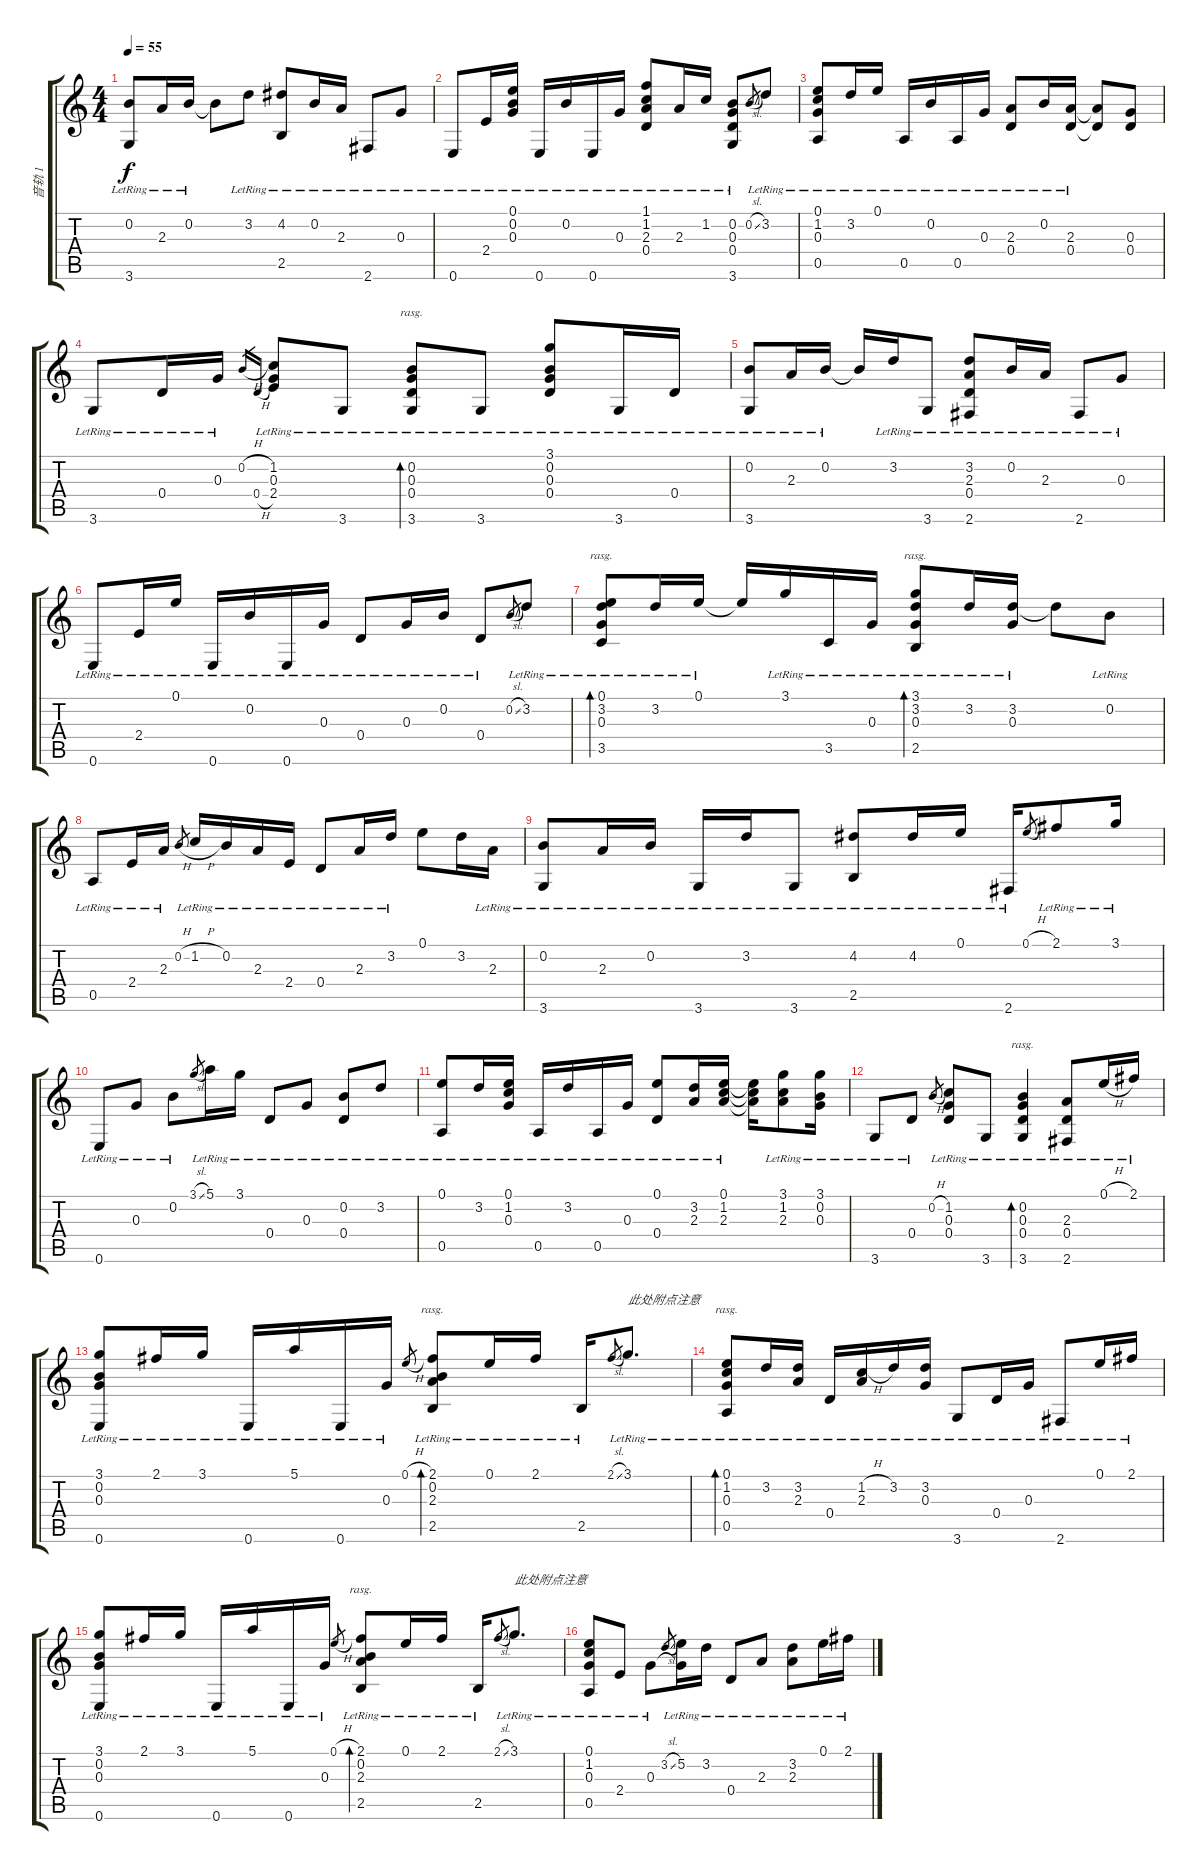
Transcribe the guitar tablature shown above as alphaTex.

\track ("音轨 1" "音轨 1") {instrument acousticguitarnylon}
\staff {score tabs}
\tuning (E4 B3 G3 D3 A2 E2) {hide}
\ts (4 4)
\tempo 55
\clef g2
\ks c
(0.2{lr} 3.6).8{dy f} 2.3{lr}.16 0.2{lr}.16 0.2{t}.8 3.2{lr}.8 (4.2{lr} 2.5{lr}).8 0.2{lr}.16 2.3{lr}.16 2.6{lr}.8 0.3{lr}.8 |
0.6{lr}.8 2.4{lr}.16 (0.1{lr} 0.2{lr} 0.3{lr}).16 0.6{lr}.16 0.2{lr}.16 0.6{lr}.16 0.3{lr}.16 (1.1{lr} 1.2{lr} 2.3{lr} 0.4{lr}).8 2.3{lr}.16 1.2{lr}.16 (0.2{lr} 0.3{lr} 0.4{lr} 3.6{lr}).8 0.2{sl}.8{gr} 3.2{lr}.8 |
(0.1{lr} 1.2{lr} 0.3{lr} 0.5{lr}).8 3.2{lr}.16 0.1{lr}.16 0.5{lr}.16 0.2{lr}.16 0.5{lr}.16 0.3{lr}.16 (2.3{lr} 0.4{lr}).8 0.2{lr}.16 (2.3{lr} 0.4).16 (2.3{t} 0.4{t}).8 (0.3 0.4).8 |
3.6{lr}.8 0.4{lr}.16 0.3{lr}.16 0.2{h}.16{gr} 0.4{h}.16{gr} (1.2{lr} 0.3{lr} 2.4{lr}).8 3.6{lr}.8 (0.2{lr} 0.3{lr} 0.4{lr} 3.6{lr}).8{bd 480 rasg ii} 3.6{lr}.8 (3.1{lr} 0.2{lr} 0.3{lr} 0.4{lr}).8 3.6{lr}.16 0.4{lr}.16 |
(0.2{lr} 3.6{lr}).8 2.3{lr}.16 0.2{lr}.16 0.2{t}.16 3.2{lr}.16 3.6{lr}.8 (3.2{lr} 2.3{lr} 0.4{lr} 2.6{lr}).8 0.2{lr}.16 2.3{lr}.16 2.6{lr}.8 0.3{lr}.8 |
0.6{lr}.8 2.4{lr}.16 0.1{lr}.16 0.6{lr}.16 0.2{lr}.16 0.6{lr}.16 0.3{lr}.16 0.4{lr}.8 0.3{lr}.16 0.2{lr}.16 0.4{lr}.8 0.2{sl}.8{gr} 3.2{lr}.8 |
(0.1{lr} 3.2{lr} 0.3{lr} 3.5).8{bd 480 rasg ii} 3.2{lr}.16 0.1{lr}.16 0.1{t}.16 3.1{lr}.16 3.5{lr}.16 0.3{lr}.16 (3.1{lr} 3.2{lr} 0.3{lr} 2.5{lr}).8{bd 480 rasg ii} 3.2{lr}.16 (3.2{lr} 0.3).16 3.2{t}.8 0.2{lr}.8 |
0.5{lr}.8 2.4{lr}.16 2.3{lr}.16 0.2{h}.8{gr} 1.2{h lr}.16 0.2{lr}.16 2.3{lr}.16 2.4{lr}.16 0.4{lr}.8 2.3{lr}.16 3.2{lr}.16 0.1.8 3.2.16 2.3{lr}.16 |
(0.2{lr} 3.6{lr}).8 2.3{lr}.16 0.2{lr}.16 3.6{lr}.16 3.2{lr}.16 3.6{lr}.8 (4.2{lr} 2.5{lr}).8 4.2{lr}.16 0.1{lr}.16 2.6{lr}.16 0.1{h}.8{gr} 2.1{lr}.8 3.1{lr}.16 |
0.6{lr}.8 0.3{lr}.8 0.2{lr}.8 3.1{sl}.8{gr} 5.1{lr}.16 3.1{lr}.16 0.4{lr}.8 0.3{lr}.8 (0.2{lr} 0.4).8 3.2{lr}.8 |
(0.1{lr} 0.5{lr}).8 3.2{lr}.16 (0.1{lr} 1.2{lr} 0.3{lr}).16 0.5{lr}.16 3.2{lr}.16 0.5{lr}.16 0.3{lr}.16 (0.1{lr} 0.4{lr}).8 (3.2{lr} 2.3{lr}).16 (0.1{lr} 1.2{lr} 2.3{lr}).16 (0.1{t} 1.2{t} 2.3{t}).16 (3.1{lr} 1.2{lr} 2.3{lr}).8 (3.1{lr} 0.2{lr} 0.3{lr}).16 |
3.6{lr}.8 0.4{lr}.8 0.2{h}.8{gr} (1.2{lr} 0.3{lr} 0.4{lr}).8 3.6{lr}.8 (0.2{lr} 0.3{lr} 0.4{lr} 3.6{lr}).4{bd 240 rasg ii} (2.3{lr} 0.4{lr} 2.6{lr}).8 0.1{h lr}.16 2.1{lr}.16 |
(3.1{lr} 0.2{lr} 0.3{lr} 0.6{lr}).8 2.1{lr}.16 3.1{lr}.16 0.6{lr}.16 5.1{lr}.16 0.6{lr}.16 0.3{lr}.16 0.1{h}.8{gr} (2.1{lr} 0.2{lr} 2.3{lr} 2.5{lr}).8{bd 480 rasg ii} 0.1{lr}.16 2.1{lr}.16 2.5{lr}.16 2.1{sl}.8{gr} 3.1{lr}.8{d txt "此处附点注意"} |
(0.1{lr} 1.2{lr} 0.3{lr} 0.5{lr}).8{bd 480 rasg ii} 3.2{lr}.16 (3.2{lr} 2.3{lr}).16 0.4{lr}.16 (1.2{h lr} 2.3{lr}).16 3.2{lr}.16 (3.2{lr} 0.3{lr}).16 3.6{lr}.8 0.4{lr}.16 0.3{lr}.16 2.6{lr}.8 0.1{lr}.16 2.1{lr}.16 |
(3.1{lr} 0.2{lr} 0.3{lr} 0.6{lr}).8 2.1{lr}.16 3.1{lr}.16 0.6{lr}.16 5.1{lr}.16 0.6{lr}.16 0.3{lr}.16 0.1{h}.8{gr} (2.1{lr} 0.2{lr} 2.3{lr} 2.5{lr}).8{bd 480 rasg ii} 0.1{lr}.16 2.1{lr}.16 2.5{lr}.16 2.1{sl}.8{gr} 3.1{lr}.8{d txt "此处附点注意"} |
(0.1{lr} 1.2{lr} 0.3{lr} 0.5{lr}).8 2.4{lr}.8 0.3{lr}.8 3.2{sl}.8{gr} (5.2{lr} 0.3{t}).16 3.2{lr}.16 0.4{lr}.8 2.3{lr}.8 (3.2{lr} 2.3).8 0.1{lr}.16 2.1{lr}.16
